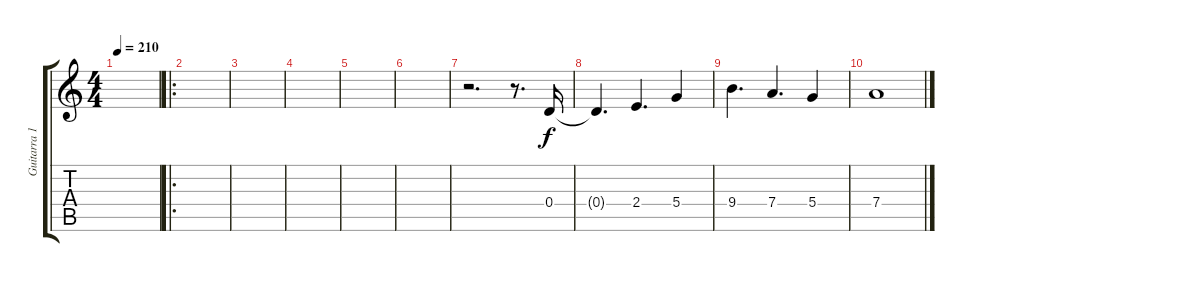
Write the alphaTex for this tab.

\track ("Guitarra 1" "Guitarra 1") {instrument distortionguitar}
\staff {score tabs}
\tuning (E4 B3 G3 D3 A2 E2) {hide}
\ts (4 4)
\tempo 210
\clef g2
\ks c
|
\ro
|
|
|
|
|
r.2{d} r.8{d} 0.4.16 |
0.4{t}.4{d} 2.4.4{d} 5.4.4 |
9.4.4{d} 7.4.4{d} 5.4.4 |
7.4.1
